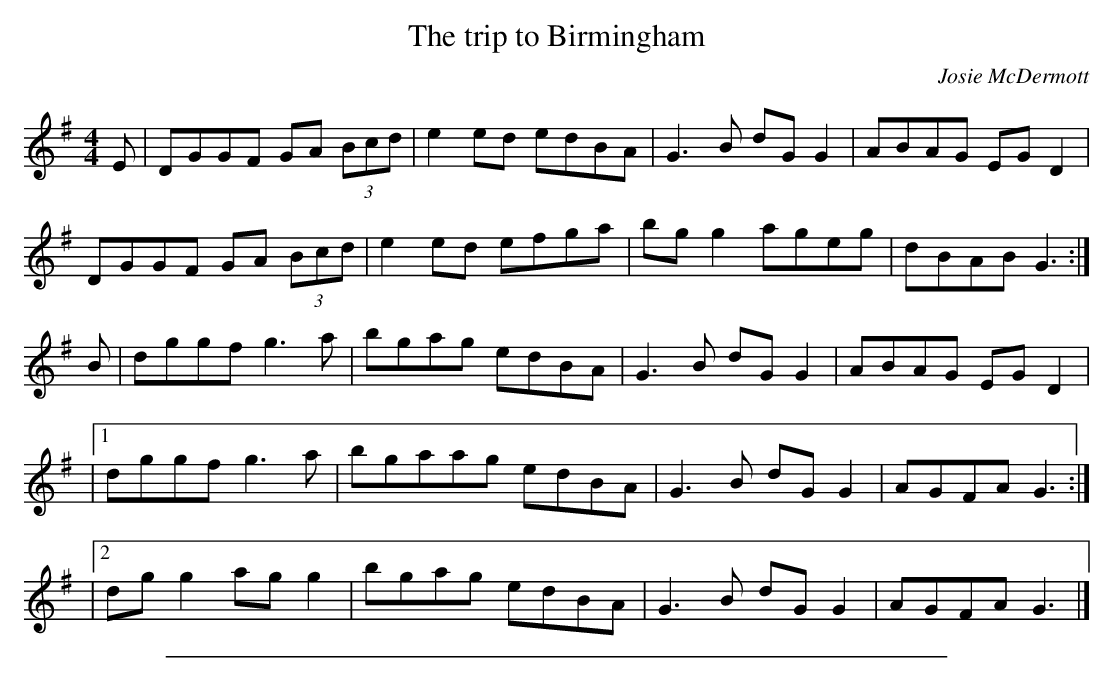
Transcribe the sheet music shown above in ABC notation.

X:1
T: The trip to Birmingham
C:Josie McDermott
M:4/4
L:1/8
K:G
E|DGGF GA (3Bcd|e2 ed edBA|G3 B dG G2|ABAG EG D2|
DGGF GA (3Bcd|e2 ed efga|bg g2 ageg|dBAB G3:|
B|dggf g3 a|bgag edBA|G3 B dG G2|ABAG EG D2|
|1 dggf g3 a|bgaag edBA|G3 B dG G2|AGFA G3:|
|2 dg g2 ag g2|bgag edBA|G3 B dG G2| AGFA G3|]
